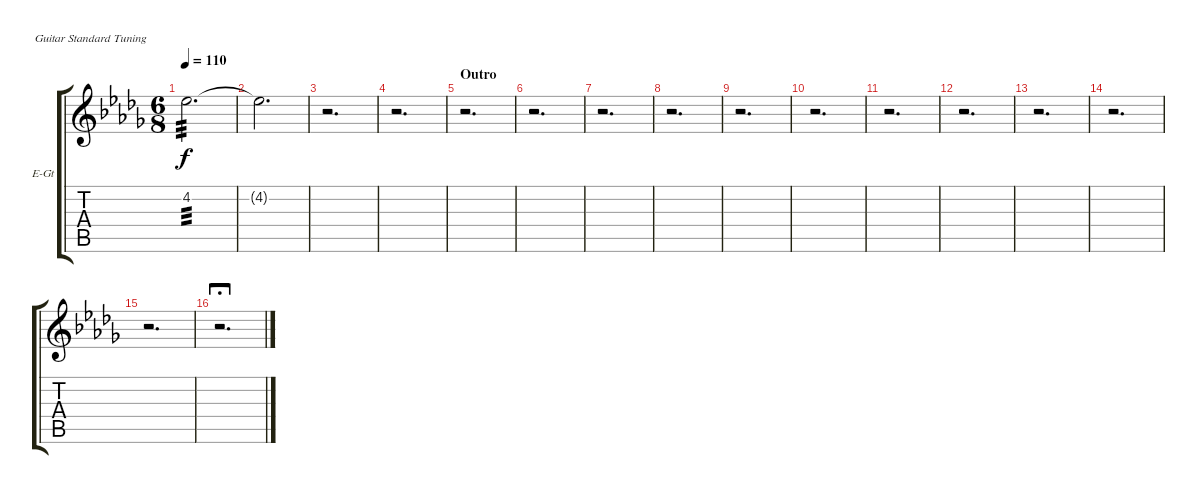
\defaultSystemsLayout 4
\bracketExtendMode groupsimilarinstruments
\firstSystemTrackNameOrientation horizontal
\otherSystemsTrackNameOrientation horizontal
\track ("Electric Guitar" "E-Gt") {instrument electricguitarclean}
\staff {score tabs}
\tuning (E4 B3 G3 D3 A2 E2)
\ts (6 8)
\tempo 110
\clef g2
\ks db
4.2.2{d tp 3 dy f} |
4.2{t}.2{d} |
r.2{d} |
r.2{d} |
\section ("" "Outro")
r.2{d} |
r.2{d} |
r.2{d} |
r.2{d} |
r.2{d} |
r.2{d} |
r.2{d} |
r.2{d} |
r.2{d} |
r.2{d} |
r.2{d} |
r.2{d fermata (long 1)}
